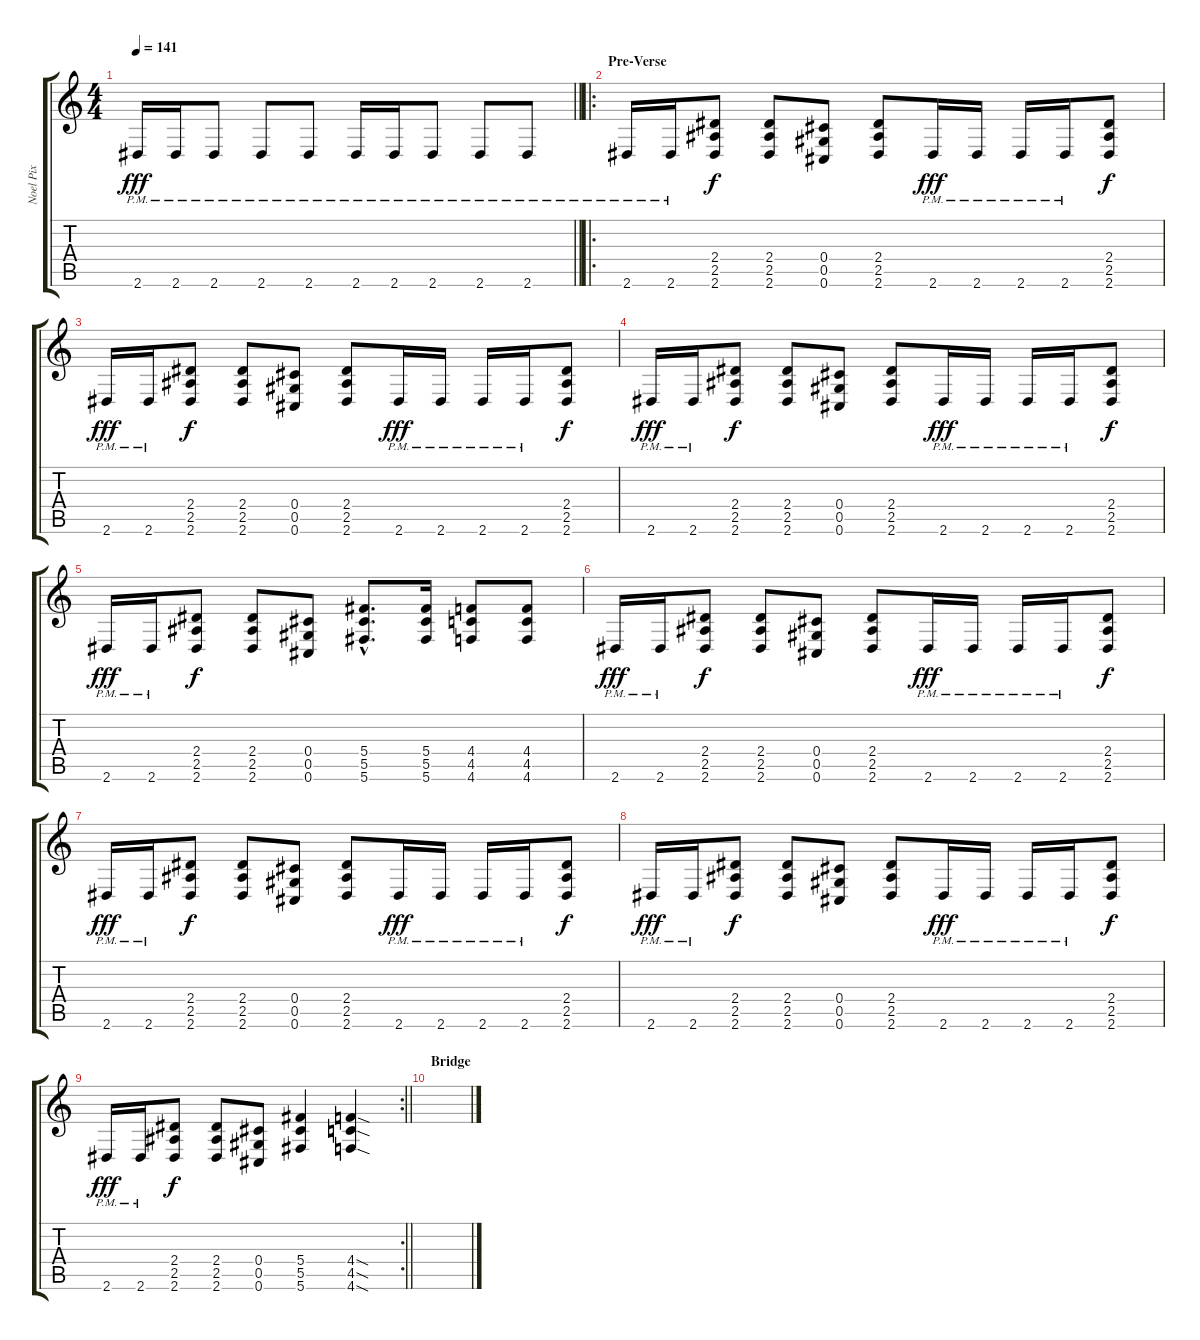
\track ("Noel Pix" "Noel Pix") {instrument distortionguitar}
\staff {score tabs}
\tuning (Eb4 Bb3 Gb3 Db3 Ab2 Db2) {hide}
\ts (4 4)
\tempo 141
\clef g2
\barLineRight lightlight
\ks c
2.6{pm}.16{dy fff} 2.6{pm}.16 2.6{pm}.8 2.6{pm}.8 2.6{pm}.8 2.6{pm}.16 2.6{pm}.16 2.6{pm}.8 2.6{pm}.8 2.6{pm}.8 |
\ro
\section ("" "Pre-Verse")
2.6{pm}.16 2.6{pm}.16 (2.4 2.5 2.6).8{dy f} (2.4 2.5 2.6).8 (0.4 0.5 0.6).8 (2.4 2.5 2.6).8 2.6{pm}.16{dy fff} 2.6{pm}.16 2.6{pm}.16 2.6{pm}.16 (2.4 2.5 2.6).8{dy f} |
2.6{pm}.16{dy fff} 2.6{pm}.16 (2.4 2.5 2.6).8{dy f} (2.4 2.5 2.6).8 (0.4 0.5 0.6).8 (2.4 2.5 2.6).8 2.6{pm}.16{dy fff} 2.6{pm}.16 2.6{pm}.16 2.6{pm}.16 (2.4 2.5 2.6).8{dy f} |
2.6{pm}.16{dy fff} 2.6{pm}.16 (2.4 2.5 2.6).8{dy f} (2.4 2.5 2.6).8 (0.4 0.5 0.6).8 (2.4 2.5 2.6).8 2.6{pm}.16{dy fff} 2.6{pm}.16 2.6{pm}.16 2.6{pm}.16 (2.4 2.5 2.6).8{dy f} |
2.6{pm}.16{dy fff} 2.6{pm}.16 (2.4 2.5 2.6).8{dy f} (2.4 2.5 2.6).8 (0.4 0.5 0.6).8 (5.4{hac} 5.5{hac} 5.6{hac}).8{d} (5.4 5.5 5.6).16 (4.4 4.5 4.6).8 (4.4 4.5 4.6).8 |
2.6{pm}.16{dy fff} 2.6{pm}.16 (2.4 2.5 2.6).8{dy f} (2.4 2.5 2.6).8 (0.4 0.5 0.6).8 (2.4 2.5 2.6).8 2.6{pm}.16{dy fff} 2.6{pm}.16 2.6{pm}.16 2.6{pm}.16 (2.4 2.5 2.6).8{dy f} |
2.6{pm}.16{dy fff} 2.6{pm}.16 (2.4 2.5 2.6).8{dy f} (2.4 2.5 2.6).8 (0.4 0.5 0.6).8 (2.4 2.5 2.6).8 2.6{pm}.16{dy fff} 2.6{pm}.16 2.6{pm}.16 2.6{pm}.16 (2.4 2.5 2.6).8{dy f} |
2.6{pm}.16{dy fff} 2.6{pm}.16 (2.4 2.5 2.6).8{dy f} (2.4 2.5 2.6).8 (0.4 0.5 0.6).8 (2.4 2.5 2.6).8 2.6{pm}.16{dy fff} 2.6{pm}.16 2.6{pm}.16 2.6{pm}.16 (2.4 2.5 2.6).8{dy f} |
\rc 2
\barLineRight lightlight
2.6{pm}.16{dy fff} 2.6{pm}.16 (2.4 2.5 2.6).8{dy f} (2.4 2.5 2.6).8 (0.4 0.5 0.6).8 (5.4 5.5 5.6).4 (4.4{sod} 4.5{sod} 4.6{sod}).4 |
\section ("" "Bridge")
